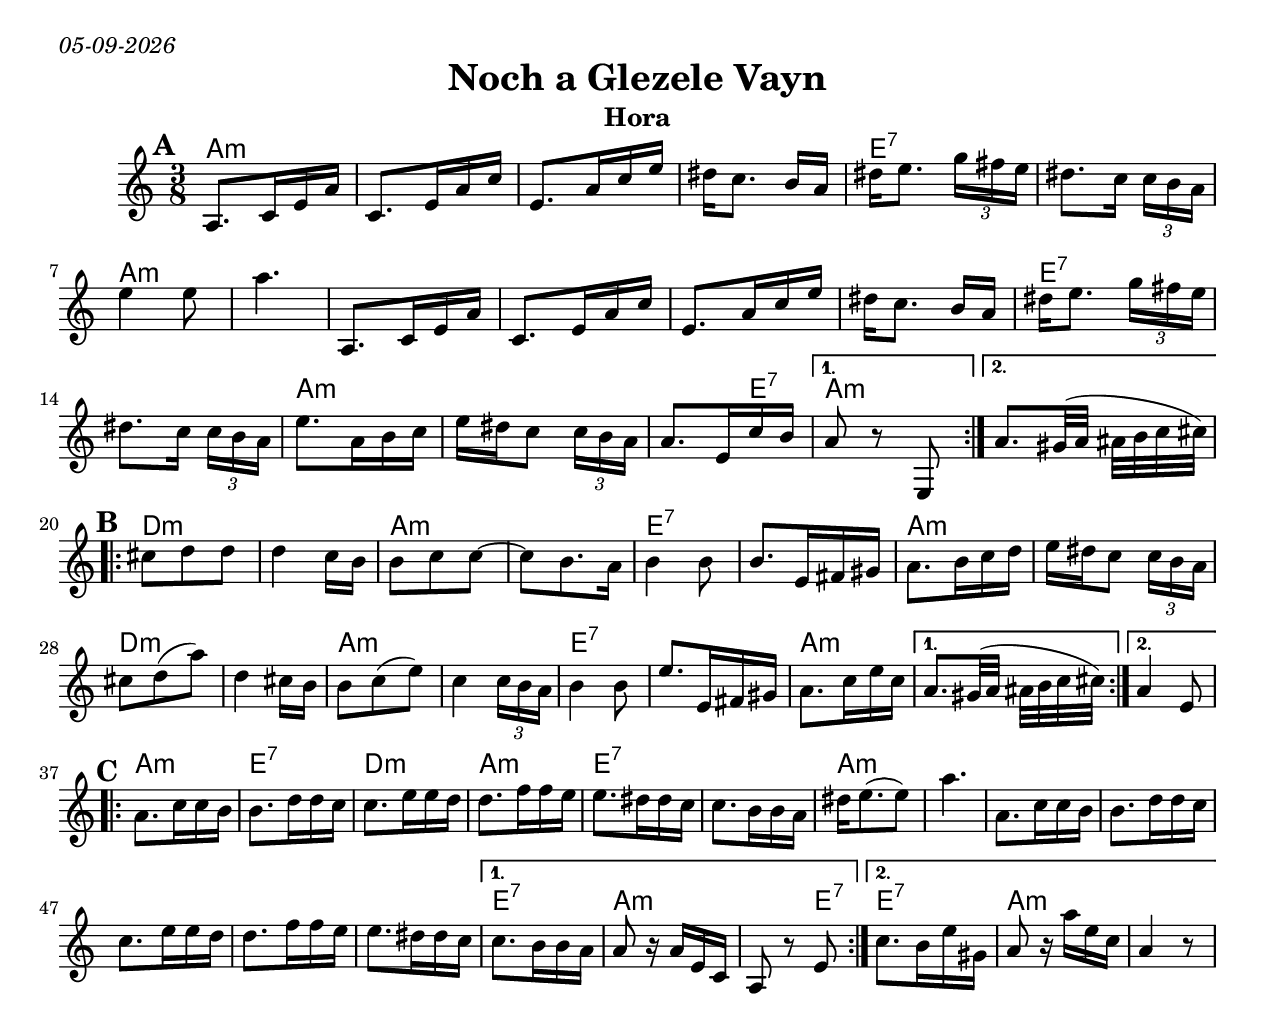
\version "2.18.0"
\include "english.ly"
\pointAndClickOff
\paper{
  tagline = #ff
  print-all-headers = ##t
  #(set-paper-size "letter")
}
date = #(strftime "%d-%m-%Y" (localtime (current-time)))

\markup{ \italic{ \date }  }

%\markup{ Got something to say? }

global = {
  \clef treble
  \key c \minor
  \time 3/8
  \set Score.markFormatter = #format-mark-box-alphabet
}

%#################################### Melody ########################
%melody =  \transpose c d \relative c {  %transpose for clarinet


melody = \relative c {
  \global
  %\partial 16*3 a16 d f   %lead in notes

  \repeat volta 2{
   \mark \default
  c8. ef16 g c
  ef,8. g16 c ef
  g,8. c16 ef g
  fs16 ef8. d16 [c]
  fs16 g8. \times 2/3{bf16 [a g]}
  fs8. ef16 \times 2/3{ef16[ d c]}
  g'4 g8
  c4.

  c,,8. ef16 g c
  ef,8. g16 c ef
  g,8. c16 ef g
  fs16 ef8. d16 [c]
  fs16 g8. \times 2/3{bf16 [a g]}
  fs8. ef16 \times 2/3{ef16[ d c]}

  g'8. c,16 d ef
  g16 fs ef8 \times 2/3 {ef16 [d c]}
  c8. g16 ef' d
  }
  \alternative {
    {c8 r g, }
    {c'8. b32(c cs [d ef e])  }
  }
  \break
  \repeat volta 2{
   \mark \default
   e8 f f
   f4 ef16 d
   d8 ef ef~
   ef8 d8. c16
   d4 d8
   d8. g,16 a b
   c8. d16 ef f
   g16 fs ef8 \times 2/3 {ef16 [d c]}
   e8 f (c')
   f,4 e16 d
   d8 ef(g)
   ef4 \times 2/3{ef16 d c}
   d4 d8
   g8. g,16 a b
   c8. ef16 g ef


  }
   \alternative {
     {c8. b32(c cs [d ef e])  }
     { c4 g8}
   }
  \break
    \repeat volta 2{
   \mark \default
   c8. ef16 ef d
   d8. f16 f ef
   ef8. g16 g f
   f8. af16 af g

   g8. fs16 fs ef
   ef8. d16 d c
   fs16 g8.(g8)
   c4.
   c,8. ef16 ef d
   d8. f16 f ef
   ef8. g16 g f
   f8. af16 af g

   g8. fs16 fs ef

  }
   \alternative {
     {ef8. d16 d c
     c8 r16 c g ef
     c8 r g'}
     {ef'8. d16 g b,
      c8 r16 c' g ef
     c4 r8}
   }

}
%################################# Lyrics #####################
%\addlyrics{ \set stanza = #"1. " }
%################################# Chords #######################
harmonies = \chordmode {
  c8*12:m
  g8*6:7
  c8*18:m
  g8*6:7
  c8*8:m g8:7
  c8*6:m
  %b
  f8*6:m
  c8*6:m
  g8*6:7
  c8*6:m
  f8*6:m
  c8*6:m
  g8*6:7
  c8*9:m
  %C
  c8*3:m
  g8*3:7
  f8*3:m
  c8*3:m
  g8*6:7
  c8*21:m
  g8*3:7
  c8*5:m
  g8:7
  g8*3:7
  c8*6:m
}

\score {\transpose c a
  <<
    \new ChordNames {
      \set chordChanges = ##f
      \harmonies
    }
    \new Staff   \melody
  >>
  \header{
    title= "Noch a Glezele Vayn"
    subtitle=""
    composer= ""
    instrument ="Hora"
    arranger= ""
  }
  \layout{indent = 1.0\cm}
  \midi {
    \tempo 4 = 120

    % \midi { }
  }
}
%{
% more verses:
\markup{}
\markup {
  \fill-line {
    \hspace #0.1 % distance from left margin
    \column {
      \line { "1."
	\column {
	  ""
	}
      }
      \hspace #0.2 % vertical distance between verses
      \line { "2."
	\column {
	 ""
	}
      }
    }
    \hspace #0.1  % horiz. distance between columns
    \column {
      \line { "3."
	\column {
	  ""
	}
      }
      \hspace #0.2 % distance between verses
      \line { "4."
	\column {
	 ""
	}
      }
    }
    \hspace #0.1 % distance to right margin
  }
}

%}
